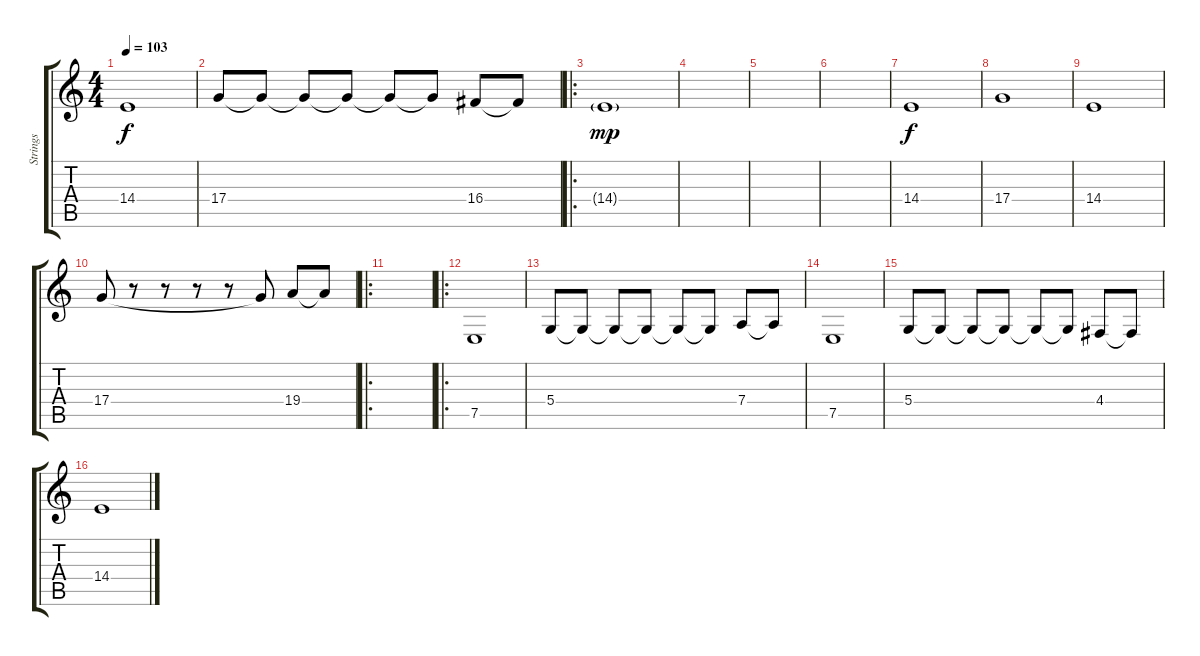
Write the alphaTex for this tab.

\track ("Strings" "Strings") {instrument stringensemble1}
\staff {score tabs}
\tuning (E4 B3 G3 D3 A2 D2) {hide}
\ts (4 4)
\tempo 103
\clef g2
\ks c
14.4.1{dy f} |
17.4.8 17.4{t}.8 17.4{t}.8 17.4{t}.8 17.4{t}.8 17.4{t}.8 16.4.8 16.4{t}.8 |
\ro
14.4{g}.1{dy mp} |
|
|
|
14.4.1{dy f} |
17.4.1 |
14.4.1 |
17.4.8 r.8 r.8 r.8 r.8 17.4{t}.8 19.4.8 19.4{t}.8 |
\ro
|
\ro
7.5.1 |
5.4.8 5.4{t}.8 5.4{t}.8 5.4{t}.8 5.4{t}.8 5.4{t}.8 7.4.8 7.4{t}.8 |
7.5.1 |
5.4.8 5.4{t}.8 5.4{t}.8 5.4{t}.8 5.4{t}.8 5.4{t}.8 4.4.8 4.4{t}.8 |
14.4.1
